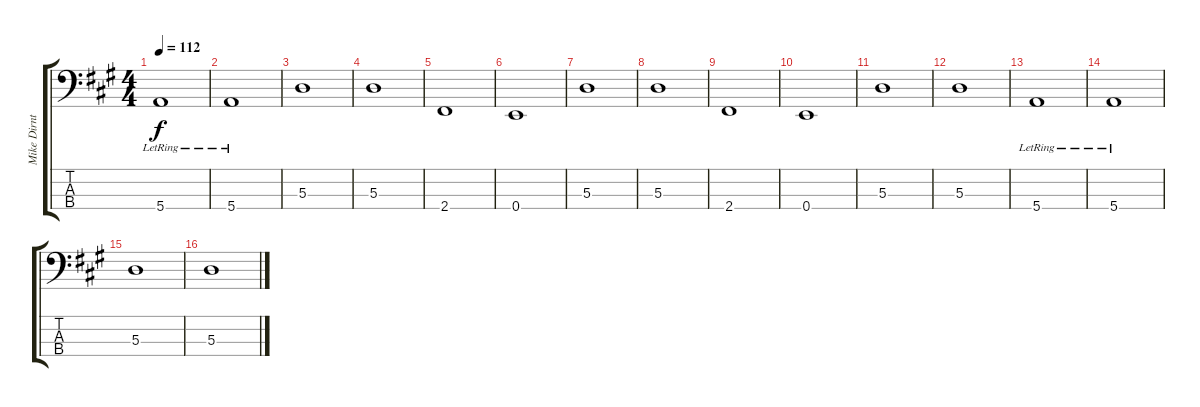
\track ("Mike Dirnt" "Mike Dirnt") {instrument electricbasspick}
\staff {score tabs}
\tuning (G2 D2 A1 E1) {hide}
\ts (4 4)
\tempo 112
\clef f4
\ks a
5.4{lr}.1{dy f} |
5.4{lr}.1 |
5.3.1 |
5.3.1 |
2.4.1 |
0.4.1 |
5.3.1 |
5.3.1 |
2.4.1 |
0.4.1 |
5.3.1 |
5.3.1 |
5.4{lr}.1 |
5.4{lr}.1 |
5.3.1 |
5.3.1
